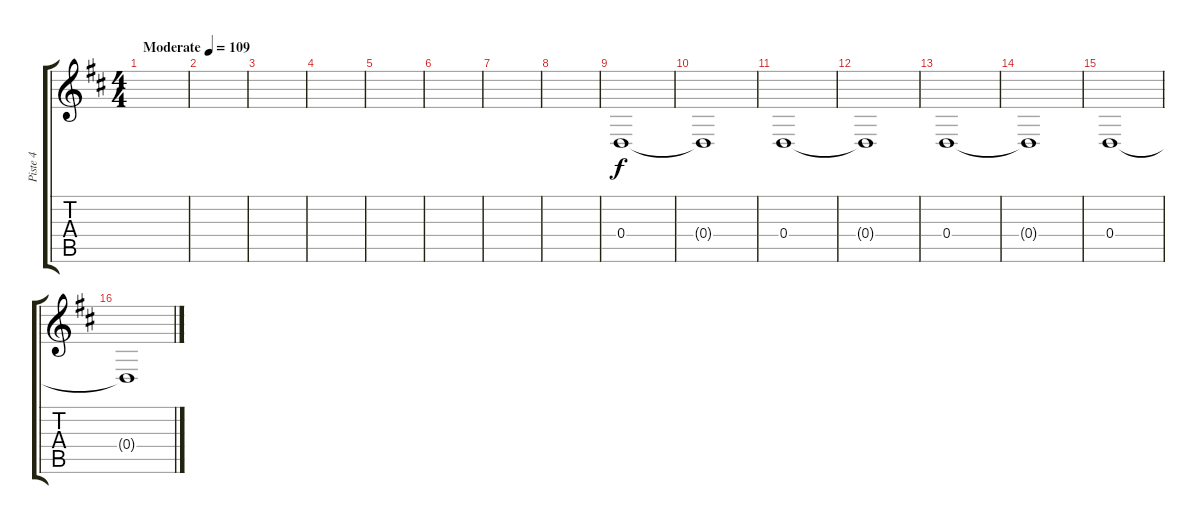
\track ("Piste 4" "Piste 4") {instrument seashore}
\staff {score tabs}
\tuning (E4 B3 G3 D3 A2 E2) {hide}
\ts (4 4)
\tempo (109 "Moderate")
\clef g2
\ks d
|
|
|
|
|
|
|
|
0.4.1 |
0.4{t}.1 |
0.4.1 |
0.4{t}.1 |
0.4.1 |
0.4{t}.1 |
0.4.1 |
0.4{t}.1
